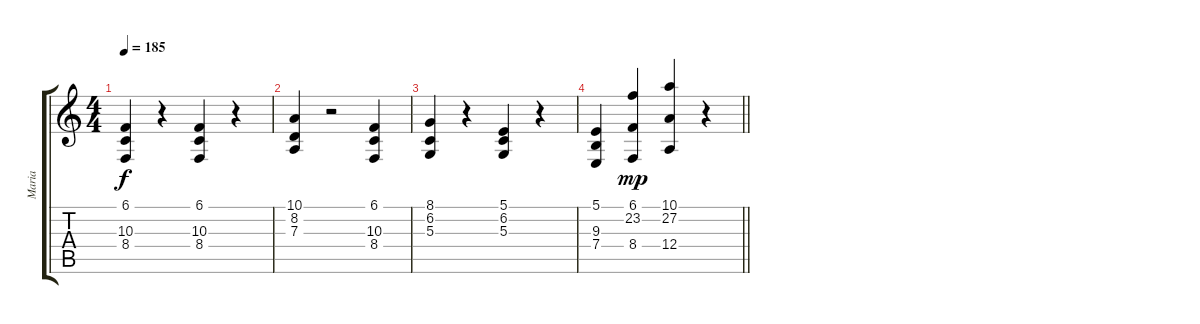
\track ("Maria" "Maria") {instrument pad4choir}
\staff {score tabs}
\tuning (B3 Gb3 D3 A2 E2 B1) {hide}
\ts (4 4)
\tempo 185
\clef g2
\ks c
(6.1 10.3 8.4).4{dy f} r.4 (6.1 10.3 8.4).4 r.4 |
(10.1 8.2 7.3).4 r.2 (6.1 10.3 8.4).4 |
(8.1 6.2 5.3).4 r.4 (5.1 6.2 5.3).4 r.4 |
\barLineRight lightlight
(5.1 9.3 7.4).4 (6.1 23.2 8.4).4{dy mp} (10.1 27.2 12.4).4 r.4
